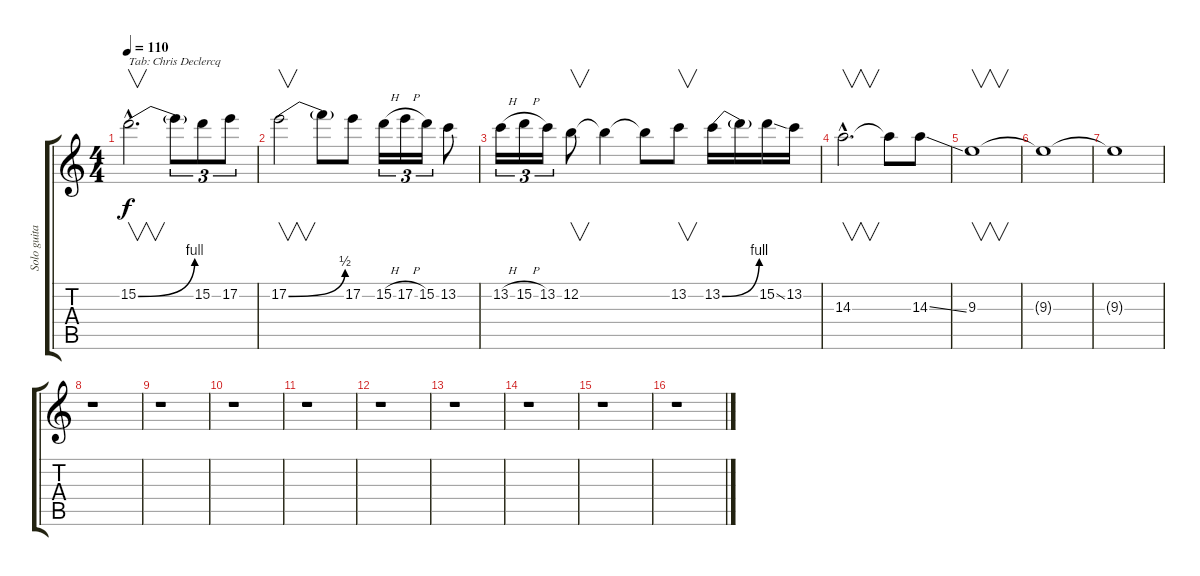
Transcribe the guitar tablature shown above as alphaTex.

\track ("Solo guitar" "Solo guita") {instrument distortionguitar}
\staff {score tabs}
\tuning (E4 B3 G3 D3 A2 E2) {hide}
\ts (4 4)
\tempo 110
\clef g2
\ks c
15.2{be (bend 0 0 60 4) hac}.2{v d txt "Tab: Chris Declercq" dy f instrument distortionguitar} 15.2{t}.8{tu (3 2)} 15.2.8{tu (3 2)} 17.2.8{tu (3 2)} |
17.2{be (bend 0 0 60 2)}.2{v} 17.2{t}.8 17.2.8 15.2{h}.16{tu (3 2)} 17.2{h}.16{tu (3 2)} 15.2.16{tu (3 2)} 13.2.8 |
13.2{h}.16{tu (3 2)} 15.2{h}.16{tu (3 2)} 13.2.16{tu (3 2)} 12.2.8{v} 12.2{t}.4 12.2{t}.8 13.2.8{v} 13.2{be (bend 0 0 60 4)}.16 13.2{t}.16 15.2{ss}.16 13.2.16 |
14.3{hac}.2{v d} 14.3{t}.8 14.3{ss}.8 |
9.3.1{v} |
9.3{t}.1 |
9.3{t}.1 |
r.1 |
r.1 |
r.1 |
r.1 |
r.1 |
r.1 |
r.1 |
r.1 |
r.1
